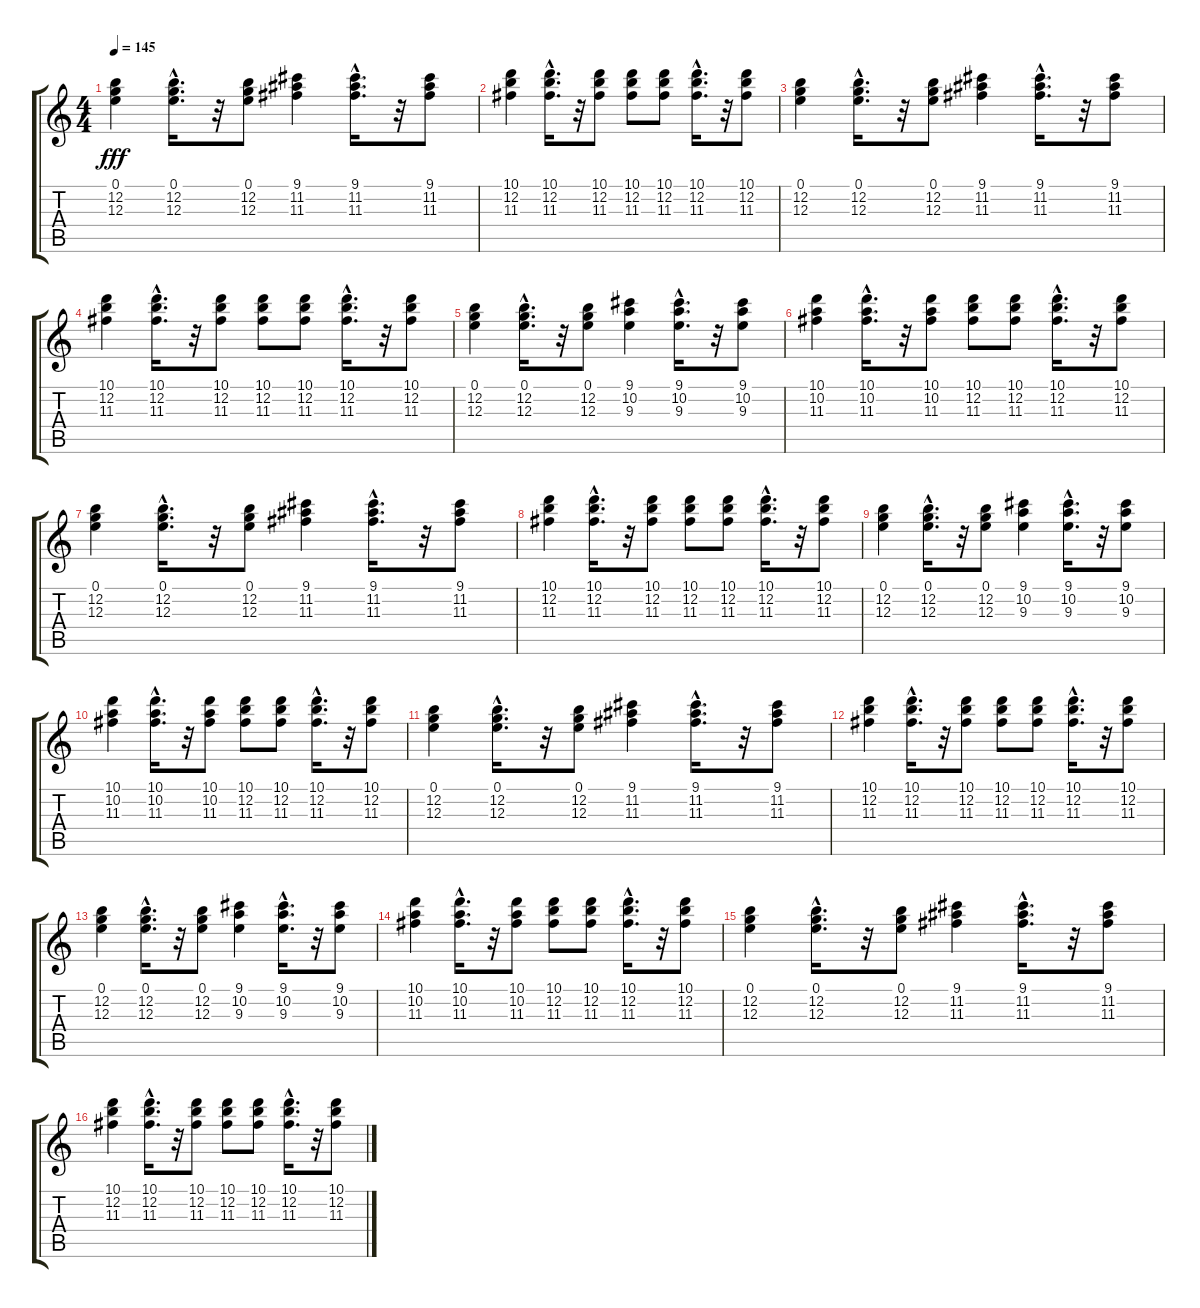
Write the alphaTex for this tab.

\track "" {instrument acousticguitarsteel}
\staff {score tabs}
\tuning (E4 B3 G3 D3 A2 E2) {hide}
\ts (4 4)
\tempo 145
\clef g2
\ks c
(0.1 12.2 12.3).4{dy fff} (0.1{hac} 12.2{hac} 12.3{hac}).16{d} r.32 (0.1 12.2 12.3).8 (9.1 11.2 11.3).4 (9.1{hac} 11.2{hac} 11.3{hac}).16{d} r.32 (9.1 11.2 11.3).8 |
(10.1 12.2 11.3).4 (10.1{hac} 12.2{hac} 11.3{hac}).16{d} r.32 (10.1 12.2 11.3).8 (10.1 12.2 11.3).8 (10.1 12.2 11.3).8 (10.1{hac} 12.2{hac} 11.3{hac}).16{d} r.32 (10.1 12.2 11.3).8 |
(0.1 12.2 12.3).4 (0.1{hac} 12.2{hac} 12.3{hac}).16{d} r.32 (0.1 12.2 12.3).8 (9.1 11.2 11.3).4 (9.1{hac} 11.2{hac} 11.3{hac}).16{d} r.32 (9.1 11.2 11.3).8 |
(10.1 12.2 11.3).4 (10.1{hac} 12.2{hac} 11.3{hac}).16{d} r.32 (10.1 12.2 11.3).8 (10.1 12.2 11.3).8 (10.1 12.2 11.3).8 (10.1{hac} 12.2{hac} 11.3{hac}).16{d} r.32 (10.1 12.2 11.3).8 |
(0.1 12.2 12.3).4 (0.1{hac} 12.2{hac} 12.3{hac}).16{d} r.32 (0.1 12.2 12.3).8 (9.1 10.2 9.3).4 (9.1{hac} 10.2{hac} 9.3{hac}).16{d} r.32 (9.1 10.2 9.3).8 |
(10.1 10.2 11.3).4 (10.1{hac} 10.2{hac} 11.3{hac}).16{d} r.32 (10.1 10.2 11.3).8 (10.1 12.2 11.3).8 (10.1 12.2 11.3).8 (10.1{hac} 12.2{hac} 11.3{hac}).16{d} r.32 (10.1 12.2 11.3).8 |
(0.1 12.2 12.3).4 (0.1{hac} 12.2{hac} 12.3{hac}).16{d} r.32 (0.1 12.2 12.3).8 (9.1 11.2 11.3).4 (9.1{hac} 11.2{hac} 11.3{hac}).16{d} r.32 (9.1 11.2 11.3).8 |
(10.1 12.2 11.3).4 (10.1{hac} 12.2{hac} 11.3{hac}).16{d} r.32 (10.1 12.2 11.3).8 (10.1 12.2 11.3).8 (10.1 12.2 11.3).8 (10.1{hac} 12.2{hac} 11.3{hac}).16{d} r.32 (10.1 12.2 11.3).8 |
(0.1 12.2 12.3).4 (0.1{hac} 12.2{hac} 12.3{hac}).16{d} r.32 (0.1 12.2 12.3).8 (9.1 10.2 9.3).4 (9.1{hac} 10.2{hac} 9.3{hac}).16{d} r.32 (9.1 10.2 9.3).8 |
(10.1 10.2 11.3).4 (10.1{hac} 10.2{hac} 11.3{hac}).16{d} r.32 (10.1 10.2 11.3).8 (10.1 12.2 11.3).8 (10.1 12.2 11.3).8 (10.1{hac} 12.2{hac} 11.3{hac}).16{d} r.32 (10.1 12.2 11.3).8 |
(0.1 12.2 12.3).4 (0.1{hac} 12.2{hac} 12.3{hac}).16{d} r.32 (0.1 12.2 12.3).8 (9.1 11.2 11.3).4 (9.1{hac} 11.2{hac} 11.3{hac}).16{d} r.32 (9.1 11.2 11.3).8 |
(10.1 12.2 11.3).4 (10.1{hac} 12.2{hac} 11.3{hac}).16{d} r.32 (10.1 12.2 11.3).8 (10.1 12.2 11.3).8 (10.1 12.2 11.3).8 (10.1{hac} 12.2{hac} 11.3{hac}).16{d} r.32 (10.1 12.2 11.3).8 |
(0.1 12.2 12.3).4 (0.1{hac} 12.2{hac} 12.3{hac}).16{d} r.32 (0.1 12.2 12.3).8 (9.1 10.2 9.3).4 (9.1{hac} 10.2{hac} 9.3{hac}).16{d} r.32 (9.1 10.2 9.3).8 |
(10.1 10.2 11.3).4 (10.1{hac} 10.2{hac} 11.3{hac}).16{d} r.32 (10.1 10.2 11.3).8 (10.1 12.2 11.3).8 (10.1 12.2 11.3).8 (10.1{hac} 12.2{hac} 11.3{hac}).16{d} r.32 (10.1 12.2 11.3).8 |
(0.1 12.2 12.3).4 (0.1{hac} 12.2{hac} 12.3{hac}).16{d} r.32 (0.1 12.2 12.3).8 (9.1 11.2 11.3).4 (9.1{hac} 11.2{hac} 11.3{hac}).16{d} r.32 (9.1 11.2 11.3).8 |
(10.1 12.2 11.3).4 (10.1{hac} 12.2{hac} 11.3{hac}).16{d} r.32 (10.1 12.2 11.3).8 (10.1 12.2 11.3).8 (10.1 12.2 11.3).8 (10.1{hac} 12.2{hac} 11.3{hac}).16{d} r.32 (10.1 12.2 11.3).8
